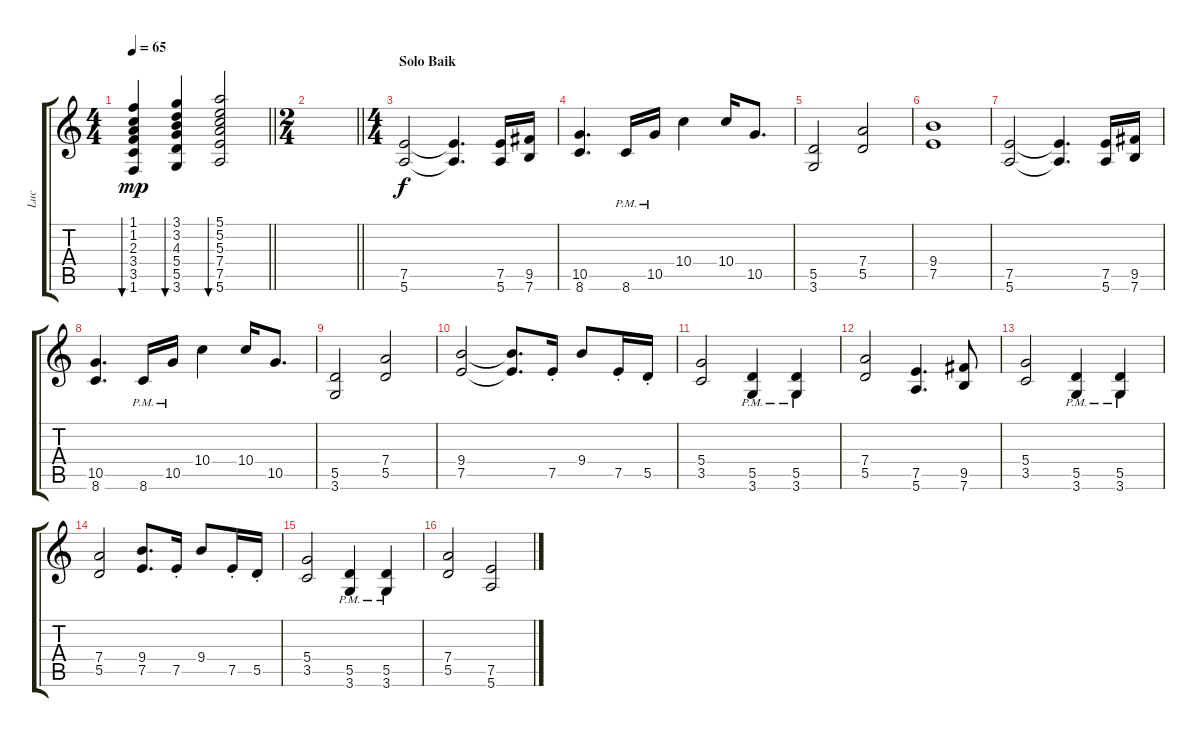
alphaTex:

\track ("Luc" "Luc") {instrument distortionguitar}
\staff {score tabs}
\tuning (E4 B3 G3 D3 A2 E2) {hide}
\ts (4 4)
\tempo 65
\clef g2
\barLineRight lightlight
\ks c
(1.1 1.2 2.3 3.4 3.5 1.6).4{bu 30 dy mp} (3.1 3.2 4.3 5.4 5.5 3.6).4{bu 30} (5.1 5.2 5.3 7.4 7.5 5.6).2{bu 30} |
\ts (2 4)
\barLineRight lightlight
|
\ts (4 4)
\section ("" "Solo Baik")
(7.5 5.6).2{dy f instrument distortionguitar} (7.5{t} 5.6{t}).4{d} (7.5 5.6).16 (9.5 7.6).16 |
(10.5 8.6).4{d} 8.6{pm}.16 10.5{pm}.16 10.4.4 10.4.16 10.5.8{d} |
(5.5 3.6).2 (7.4 5.5).2 |
(9.4 7.5).1 |
(7.5 5.6).2 (7.5{t} 5.6{t}).4{d} (7.5 5.6).16 (9.5 7.6).16 |
(10.5 8.6).4{d} 8.6{pm}.16 10.5{pm}.16 10.4.4 10.4.16 10.5.8{d} |
(5.5 3.6).2 (7.4 5.5).2 |
(9.4 7.5).2 (9.4{t} 7.5{t}).8{d} 7.5{st}.16 9.4.8 7.5{st}.16 5.5{st}.16 |
(5.4 3.5).2 (5.5{pm} 3.6{pm}).4 (5.5{pm} 3.6{pm}).4 |
(7.4 5.5).2 (7.5 5.6).4{d} (9.5 7.6).8 |
(5.4 3.5).2 (5.5{pm} 3.6{pm}).4 (5.5{pm} 3.6{pm}).4 |
(7.4 5.5).2 (9.4 7.5).8{d} 7.5{st}.16 9.4.8 7.5{st}.16 5.5{st}.16 |
(5.4 3.5).2 (5.5{pm} 3.6{pm}).4 (5.5{pm} 3.6{pm}).4 |
(7.4 5.5).2 (7.5 5.6).2
